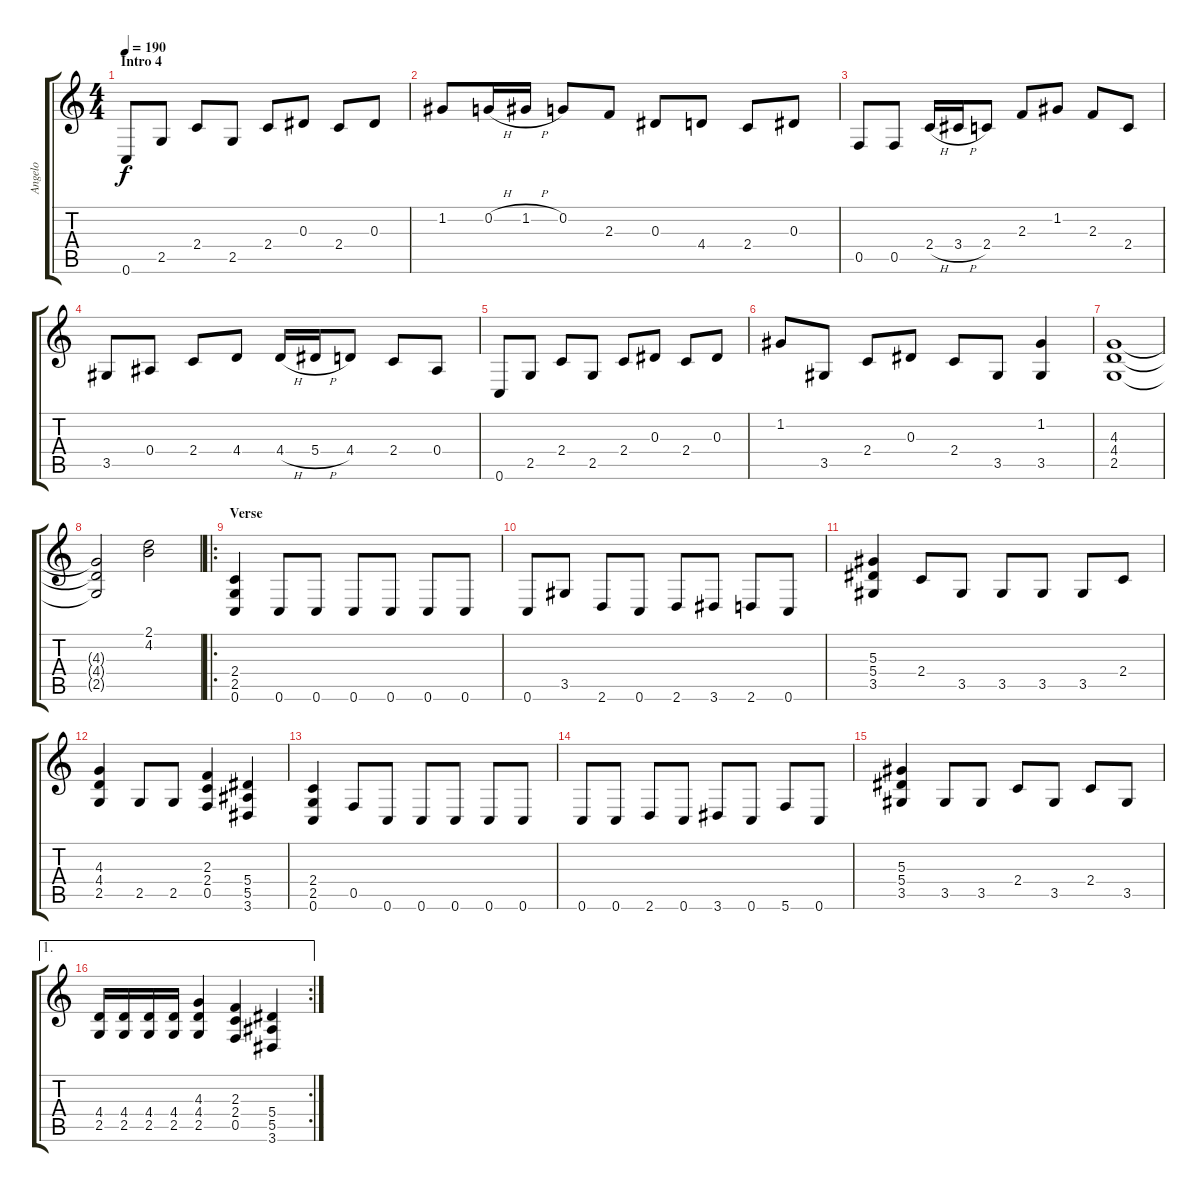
\track ("Angelo" "Angelo") {instrument distortionguitar}
\staff {score tabs}
\tuning (C4 G3 Eb3 Bb2 F2 C2) {hide}
\ts (4 4)
\section ("" "Intro 4")
\tempo 190
\clef g2
\ks c
0.6.8{dy f} 2.5.8 2.4.8 2.5.8 2.4.8 0.3.8 2.4.8 0.3.8 |
1.2.8 0.2{h}.16 1.2{h}.16 0.2.8 2.3.8 0.3.8 4.4.8 2.4.8 0.3.8 |
0.5.8 0.5.8 2.4{h}.16 3.4{h}.16 2.4.8 2.3.8 1.2.8 2.3.8 2.4.8 |
3.5.8 0.4.8 2.4.8 4.4.8 4.4{h}.16 5.4{h}.16 4.4.8 2.4.8 0.4.8 |
0.6.8 2.5.8 2.4.8 2.5.8 2.4.8 0.3.8 2.4.8 0.3.8 |
1.2.8 3.5.8 2.4.8 0.3.8 2.4.8 3.5.8 (1.2 3.5).4 |
(4.3 4.4 2.5).1 |
(4.3{t} 4.4{t} 2.5{t}).2 (2.1 4.2).2 |
\ro
\section ("" "Verse")
(2.4 2.5 0.6).4 0.6.8 0.6.8 0.6.8 0.6.8 0.6.8 0.6.8 |
0.6.8 3.5.8 2.6.8 0.6.8 2.6.8 3.6.8 2.6.8 0.6.8 |
(5.3 5.4 3.5).4 2.4.8 3.5.8 3.5.8 3.5.8 3.5.8 2.4.8 |
(4.3 4.4 2.5).4 2.5.8 2.5.8 (2.3 2.4 0.5).4 (5.4 5.5 3.6).4 |
(2.4 2.5 0.6).4 0.5.8 0.6.8 0.6.8 0.6.8 0.6.8 0.6.8 |
0.6.8 0.6.8 2.6.8 0.6.8 3.6.8 0.6.8 5.6.8 0.6.8 |
(5.3 5.4 3.5).4 3.5.8 3.5.8 2.4.8 3.5.8 2.4.8 3.5.8 |
\ae 1
\rc 2
(4.4 2.5).16 (4.4 2.5).16 (4.4 2.5).16 (4.4 2.5).16 (4.3 4.4 2.5).4 (2.3 2.4 0.5).4 (5.4 5.5 3.6).4
